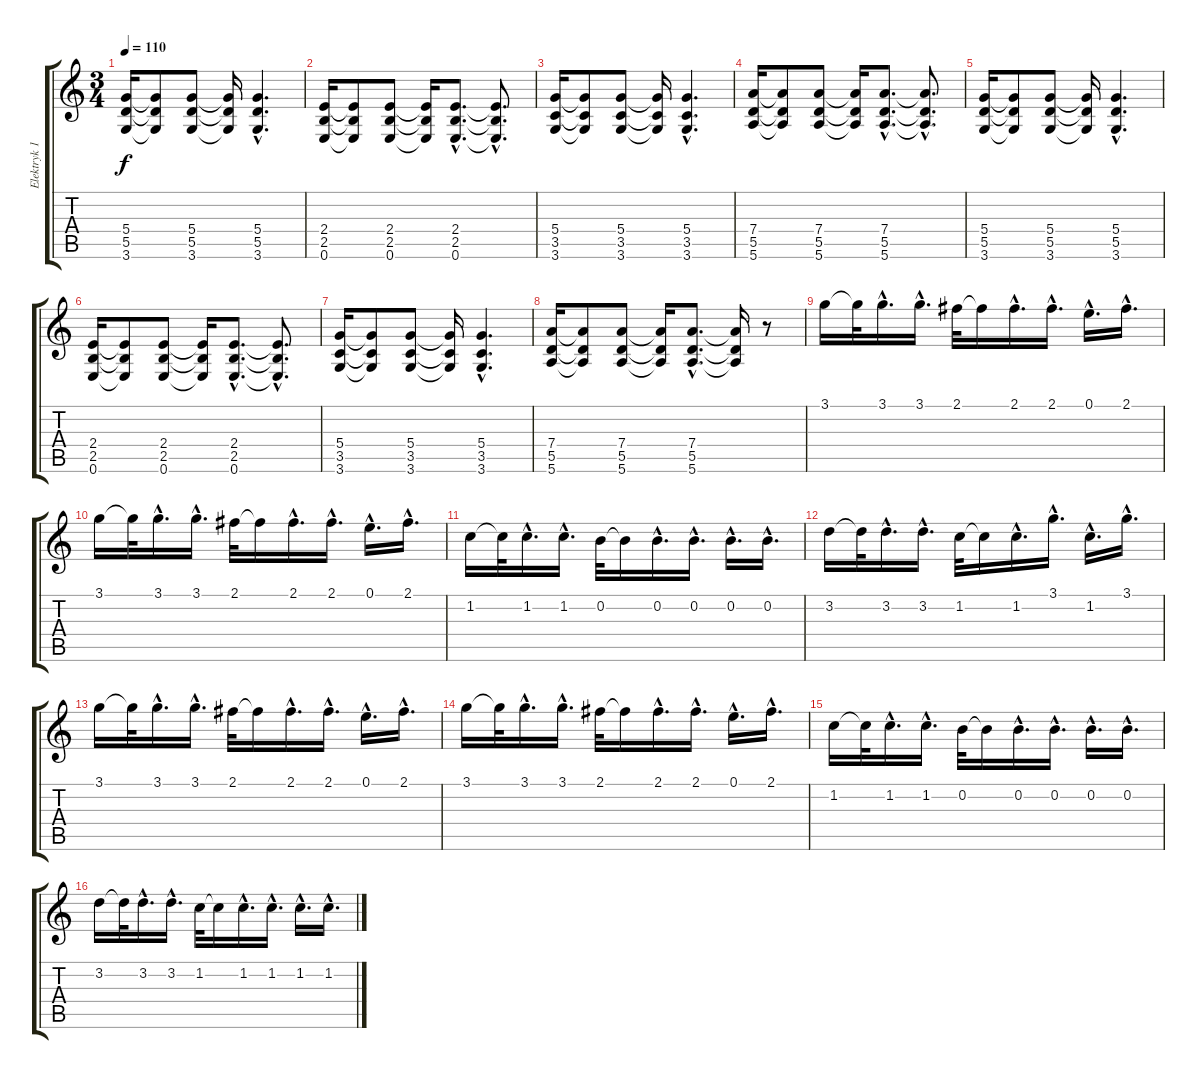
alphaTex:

\track ("Elektryk 1" "Elektryk 1") {instrument electricguitarclean}
\staff {score tabs}
\tuning (E4 B3 G3 D3 A2 E2) {hide}
\ts (3 4)
\tempo 110
\clef g2
\ks c
(5.4 5.5 3.6).16{dy f} (5.4{t} 5.5{t} 3.6{t}).8 (5.4 5.5 3.6).8 (5.4{t} 5.5{t} 3.6{t}).16 (5.4{hac} 5.5{hac} 3.6{hac}).4{d} |
(2.4 2.5 0.6).16 (2.4{t} 2.5{t} 0.6{t}).8 (2.4 2.5 0.6).8 (2.4{t} 2.5{t} 0.6{t}).16 (2.4{hac} 2.5{hac} 0.6{hac}).8{d} (2.4{hac t} 2.5{hac t} 0.6{hac t}).8{d} |
(5.4 3.5 3.6).16 (5.4{t} 3.5{t} 3.6{t}).8 (5.4 3.5 3.6).8 (5.4{t} 3.5{t} 3.6{t}).16 (5.4{hac} 3.5{hac} 3.6{hac}).4{d} |
(7.4 5.5 5.6).16 (7.4{t} 5.5{t} 5.6{t}).8 (7.4 5.5 5.6).8 (7.4{t} 5.5{t} 5.6{t}).16 (7.4{hac} 5.5{hac} 5.6{hac}).8{d} (7.4{hac t} 5.5{hac t} 5.6{hac t}).8{d} |
(5.4 5.5 3.6).16 (5.4{t} 5.5{t} 3.6{t}).8 (5.4 5.5 3.6).8 (5.4{t} 5.5{t} 3.6{t}).16 (5.4{hac} 5.5{hac} 3.6{hac}).4{d} |
(2.4 2.5 0.6).16 (2.4{t} 2.5{t} 0.6{t}).8 (2.4 2.5 0.6).8 (2.4{t} 2.5{t} 0.6{t}).16 (2.4{hac} 2.5{hac} 0.6{hac}).8{d} (2.4{hac t} 2.5{hac t} 0.6{hac t}).8{d} |
(5.4 3.5 3.6).16 (5.4{t} 3.5{t} 3.6{t}).8 (5.4 3.5 3.6).8 (5.4{t} 3.5{t} 3.6{t}).16 (5.4{hac} 3.5{hac} 3.6{hac}).4{d} |
(7.4 5.5 5.6).16 (7.4{t} 5.5{t} 5.6{t}).8 (7.4 5.5 5.6).8 (7.4{t} 5.5{t} 5.6{t}).16 (7.4{hac} 5.5{hac} 5.6{hac}).8{d} (7.4{t} 5.5{t} 5.6{t}).16 r.8 |
3.1.16 3.1{t}.32 3.1{hac}.16{d} 3.1{hac}.16{d} 2.1.32 2.1{t}.16 2.1{hac}.16{d} 2.1{hac}.16{d} 0.1{hac}.16{d} 2.1{hac}.16{d} |
3.1.16 3.1{t}.32 3.1{hac}.16{d} 3.1{hac}.16{d} 2.1.32 2.1{t}.16 2.1{hac}.16{d} 2.1{hac}.16{d} 0.1{hac}.16{d} 2.1{hac}.16{d} |
1.2.16 1.2{t}.32 1.2{hac}.16{d} 1.2{hac}.16{d} 0.2.32 0.2{t}.16 0.2{hac}.16{d} 0.2{hac}.16{d} 0.2{hac}.16{d} 0.2{hac}.16{d} |
3.2.16 3.2{t}.32 3.2{hac}.16{d} 3.2{hac}.16{d} 1.2.32 1.2{t}.16 1.2{hac}.16{d} 3.1{hac}.16{d} 1.2{hac}.16{d} 3.1{hac}.16{d} |
3.1.16 3.1{t}.32 3.1{hac}.16{d} 3.1{hac}.16{d} 2.1.32 2.1{t}.16 2.1{hac}.16{d} 2.1{hac}.16{d} 0.1{hac}.16{d} 2.1{hac}.16{d} |
3.1.16 3.1{t}.32 3.1{hac}.16{d} 3.1{hac}.16{d} 2.1.32 2.1{t}.16 2.1{hac}.16{d} 2.1{hac}.16{d} 0.1{hac}.16{d} 2.1{hac}.16{d} |
1.2.16 1.2{t}.32 1.2{hac}.16{d} 1.2{hac}.16{d} 0.2.32 0.2{t}.16 0.2{hac}.16{d} 0.2{hac}.16{d} 0.2{hac}.16{d} 0.2{hac}.16{d} |
3.2.16 3.2{t}.32 3.2{hac}.16{d} 3.2{hac}.16{d} 1.2.32 1.2{t}.16 1.2{hac}.16{d} 1.2{hac}.16{d} 1.2{hac}.16{d} 1.2{hac}.16{d}
